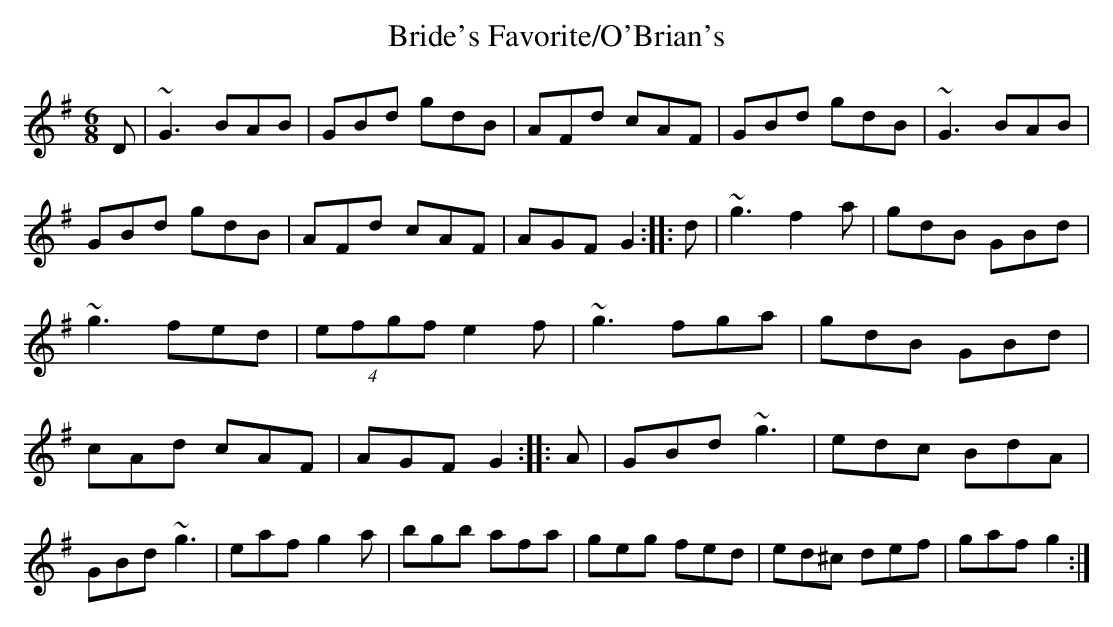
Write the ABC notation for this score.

X:1
T:Bride's Favorite/O'Brian's
M:6/8
K:G
D | ~G3 BAB | GBd gdB | AFd cAF | GBd gdB|\
 ~G3 BAB | GBd gdB | AFd cAF | AGF G2::\
d | ~g3 f2a | gdB GBd | ~g3 fed | (4efgf e2f|\
 ~g3 fga | gdB GBd | cAd cAF | AGF G2::\
A | GBd ~g3 | edc BdA | GBd ~g3 | eaf g2 a|\
 bgb afa | geg fed | ed^c def | gaf g2:|
